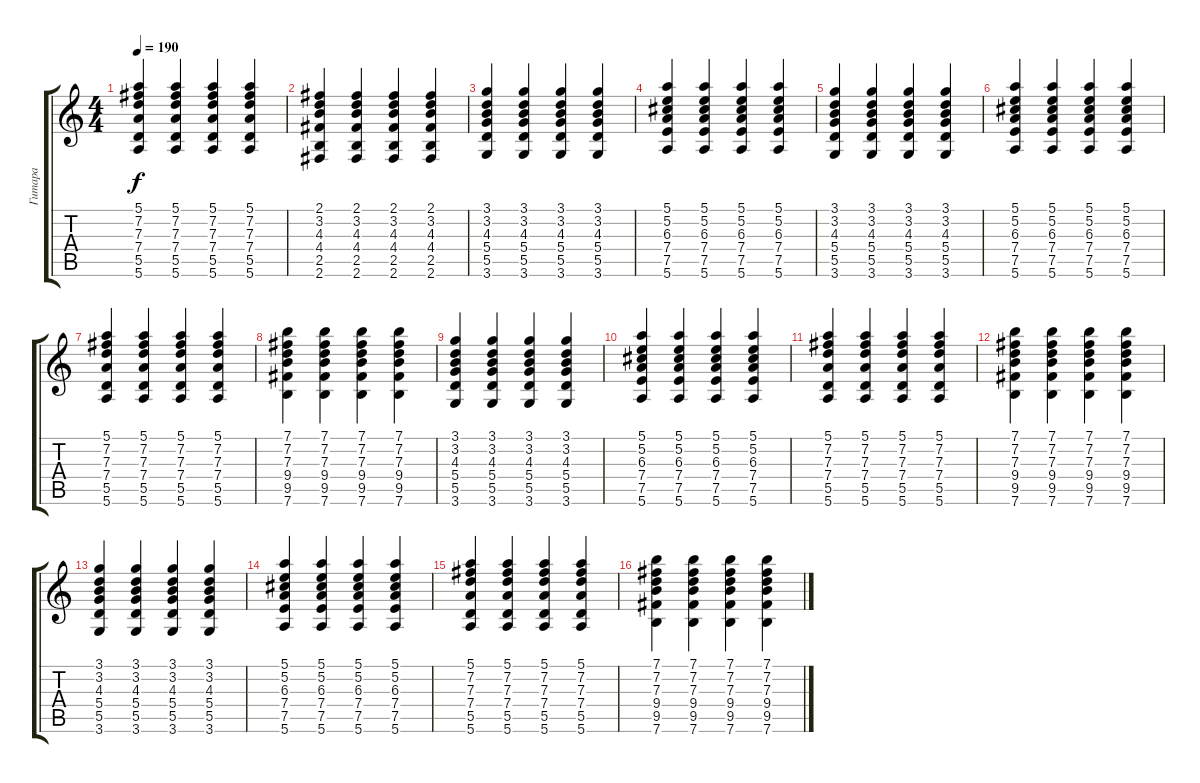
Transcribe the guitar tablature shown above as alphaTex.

\track ("Гитара" "Гитара") {instrument distortionguitar}
\staff {score tabs}
\tuning (E4 B3 G3 D3 A2 E2) {hide}
\ts (4 4)
\tempo 190
\clef g2
\ks c
(5.1 7.2 7.3 7.4 5.5 5.6).4{dy f} (5.1 7.2 7.3 7.4 5.5 5.6).4 (5.1 7.2 7.3 7.4 5.5 5.6).4 (5.1 7.2 7.3 7.4 5.5 5.6).4 |
(2.1 3.2 4.3 4.4 2.5 2.6).4 (2.1 3.2 4.3 4.4 2.5 2.6).4 (2.1 3.2 4.3 4.4 2.5 2.6).4 (2.1 3.2 4.3 4.4 2.5 2.6).4 |
(3.1 3.2 4.3 5.4 5.5 3.6).4 (3.1 3.2 4.3 5.4 5.5 3.6).4 (3.1 3.2 4.3 5.4 5.5 3.6).4 (3.1 3.2 4.3 5.4 5.5 3.6).4 |
(5.1 5.2 6.3 7.4 7.5 5.6).4 (5.1 5.2 6.3 7.4 7.5 5.6).4 (5.1 5.2 6.3 7.4 7.5 5.6).4 (5.1 5.2 6.3 7.4 7.5 5.6).4 |
(3.1 3.2 4.3 5.4 5.5 3.6).4 (3.1 3.2 4.3 5.4 5.5 3.6).4 (3.1 3.2 4.3 5.4 5.5 3.6).4 (3.1 3.2 4.3 5.4 5.5 3.6).4 |
(5.1 5.2 6.3 7.4 7.5 5.6).4 (5.1 5.2 6.3 7.4 7.5 5.6).4 (5.1 5.2 6.3 7.4 7.5 5.6).4 (5.1 5.2 6.3 7.4 7.5 5.6).4 |
(5.1 7.2 7.3 7.4 5.5 5.6).4 (5.1 7.2 7.3 7.4 5.5 5.6).4 (5.1 7.2 7.3 7.4 5.5 5.6).4 (5.1 7.2 7.3 7.4 5.5 5.6).4 |
(7.1 7.2 7.3 9.4 9.5 7.6).4 (7.1 7.2 7.3 9.4 9.5 7.6).4 (7.1 7.2 7.3 9.4 9.5 7.6).4 (7.1 7.2 7.3 9.4 9.5 7.6).4 |
(3.1 3.2 4.3 5.4 5.5 3.6).4 (3.1 3.2 4.3 5.4 5.5 3.6).4 (3.1 3.2 4.3 5.4 5.5 3.6).4 (3.1 3.2 4.3 5.4 5.5 3.6).4 |
(5.1 5.2 6.3 7.4 7.5 5.6).4 (5.1 5.2 6.3 7.4 7.5 5.6).4 (5.1 5.2 6.3 7.4 7.5 5.6).4 (5.1 5.2 6.3 7.4 7.5 5.6).4 |
(5.1 7.2 7.3 7.4 5.5 5.6).4 (5.1 7.2 7.3 7.4 5.5 5.6).4 (5.1 7.2 7.3 7.4 5.5 5.6).4 (5.1 7.2 7.3 7.4 5.5 5.6).4 |
(7.1 7.2 7.3 9.4 9.5 7.6).4 (7.1 7.2 7.3 9.4 9.5 7.6).4 (7.1 7.2 7.3 9.4 9.5 7.6).4 (7.1 7.2 7.3 9.4 9.5 7.6).4 |
(3.1 3.2 4.3 5.4 5.5 3.6).4 (3.1 3.2 4.3 5.4 5.5 3.6).4 (3.1 3.2 4.3 5.4 5.5 3.6).4 (3.1 3.2 4.3 5.4 5.5 3.6).4 |
(5.1 5.2 6.3 7.4 7.5 5.6).4 (5.1 5.2 6.3 7.4 7.5 5.6).4 (5.1 5.2 6.3 7.4 7.5 5.6).4 (5.1 5.2 6.3 7.4 7.5 5.6).4 |
(5.1 7.2 7.3 7.4 5.5 5.6).4 (5.1 7.2 7.3 7.4 5.5 5.6).4 (5.1 7.2 7.3 7.4 5.5 5.6).4 (5.1 7.2 7.3 7.4 5.5 5.6).4 |
(7.1 7.2 7.3 9.4 9.5 7.6).4 (7.1 7.2 7.3 9.4 9.5 7.6).4 (7.1 7.2 7.3 9.4 9.5 7.6).4 (7.1 7.2 7.3 9.4 9.5 7.6).4
